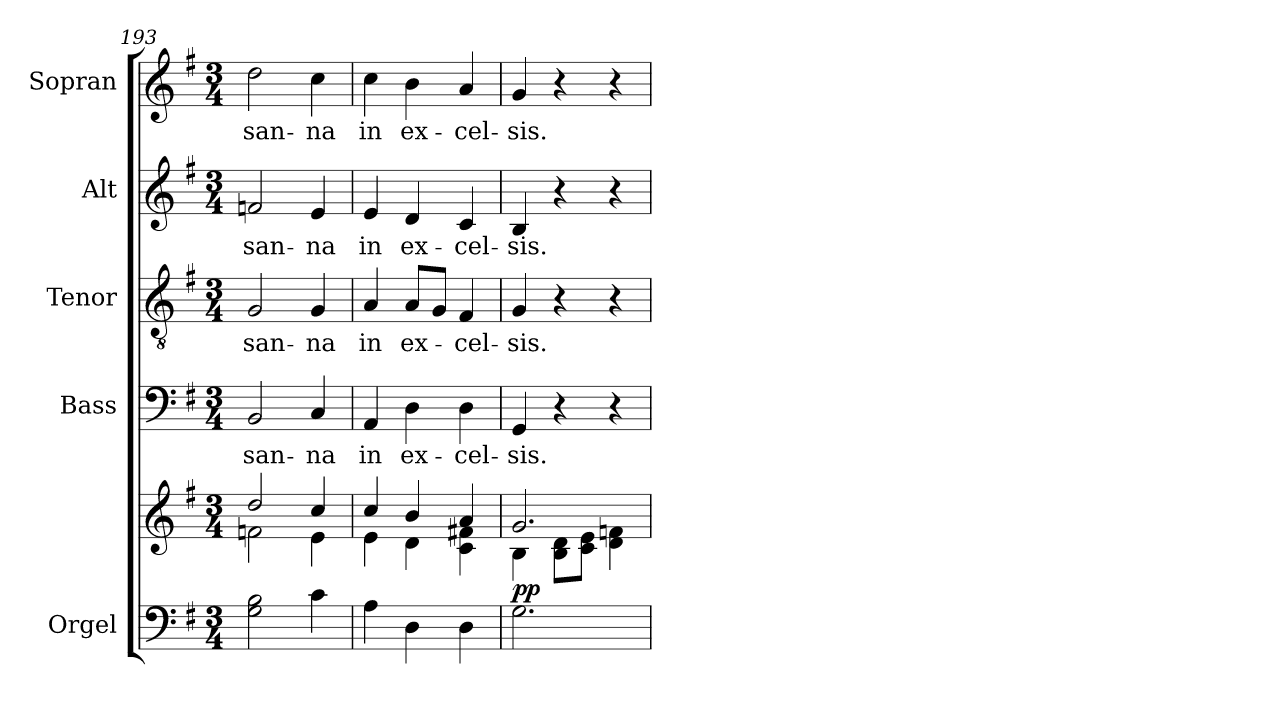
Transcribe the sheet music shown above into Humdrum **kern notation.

**kern	**kern	**dynam	**kern	**text	**kern	**text	**kern	**text	**kern	**text
*part5	*part5	*part5	*part4	*part4	*part3	*part3	*part2	*part2	*part1	*part1
*staff6	*staff5	*staff5/6	*staff4	*staff4	*staff3	*staff3	*staff2	*staff2	*staff1	*staff1
*I"Orgel	*	*	*I"Bass	*	*I"Tenor	*	*I"Alt	*	*I"Sopran	*
*I'Org.	*	*	*I'B.	*	*I'T.	*	*I'A.	*	*I'S.	*
*clefF4	*clefG2	*	*clefF4	*	*clefGv2	*	*clefG2	*	*clefG2	*
*k[f#]	*k[f#]	*	*k[f#]	*	*k[f#]	*	*k[f#]	*	*k[f#]	*
*G:	*G:	*	*G:	*	*G:	*	*G:	*	*G:	*
*M3/4	*M3/4	*	*M3/4	*	*M3/4	*	*M3/4	*	*M3/4	*
=193	=193	=193	=193	=193	=193	=193	=193	=193	=193	=193
*	*^	*	*	*	*	*	*	*	*	*
!	!	!	!	!	!LO:LY:b	!	!LO:LY:b	!	!LO:LY:b	!	!LO:LY:b
2G\ 2B\	2dd/	2fn\	.	2BB/	-san-	2G/	-san-	2fn/	-san-	2dd\	-san-
!	!	!	!	!	!LO:LY:b	!	!LO:LY:b	!	!LO:LY:b	!	!LO:LY:b
4c\	4cc/	4e\	.	4C/	-na	4G/	-na	4e/	-na	4cc\	-na
=194	=194	=194	=194	=194	=194	=194	=194	=194	=194	=194	=194
!	!	!	!	!	!LO:LY:b	!	!LO:LY:b	!	!LO:LY:b	!	!LO:LY:b
4A\	4cc/	4e\	.	4AA/	in	4A/	in	4e/	in	4cc\	in
!	!	!	!	!	!LO:LY:b	!	!LO:LY:b	!	!LO:LY:b	!	!LO:LY:b
4D\	4b/	4d\	.	4D\	ex-	8A/L	ex-	4d/	ex-	4b\	ex-
.	.	.	.	.	.	8G/J	.	.	.	.	.
!	!	!	!	!	!LO:LY:b	!	!LO:LY:b	!	!LO:LY:b	!	!LO:LY:b
4D\	4a/	4c\ 4f#X\	.	4D\	-cel-	4F#/	-cel-	4c/	-cel-	4a/	-cel-
=195	=195	=195	=195	=195	=195	=195	=195	=195	=195	=195	=195
!	!	!	!LO:DY:b	!	!LO:LY:b	!	!LO:LY:b	!	!LO:LY:b	!	!LO:LY:b
2.G\	2.g/	4B\	pp	4GG/	-sis.	4G/	-sis.	4B/	-sis.	4g/	-sis.
.	.	8B\ 8d\L	.	4r	.	4r	.	4r	.	4r	.
.	.	8c\ 8e\J	.	.	.	.	.	.	.	.	.
.	.	4d\ 4fn\	.	4r	.	4r	.	4r	.	4r	.
*	*v	*v	*	*	*	*	*	*	*	*	*
=	=	=	=	=	=	=	=	=	=	=
*-	*-	*-	*-	*-	*-	*-	*-	*-	*-	*-
